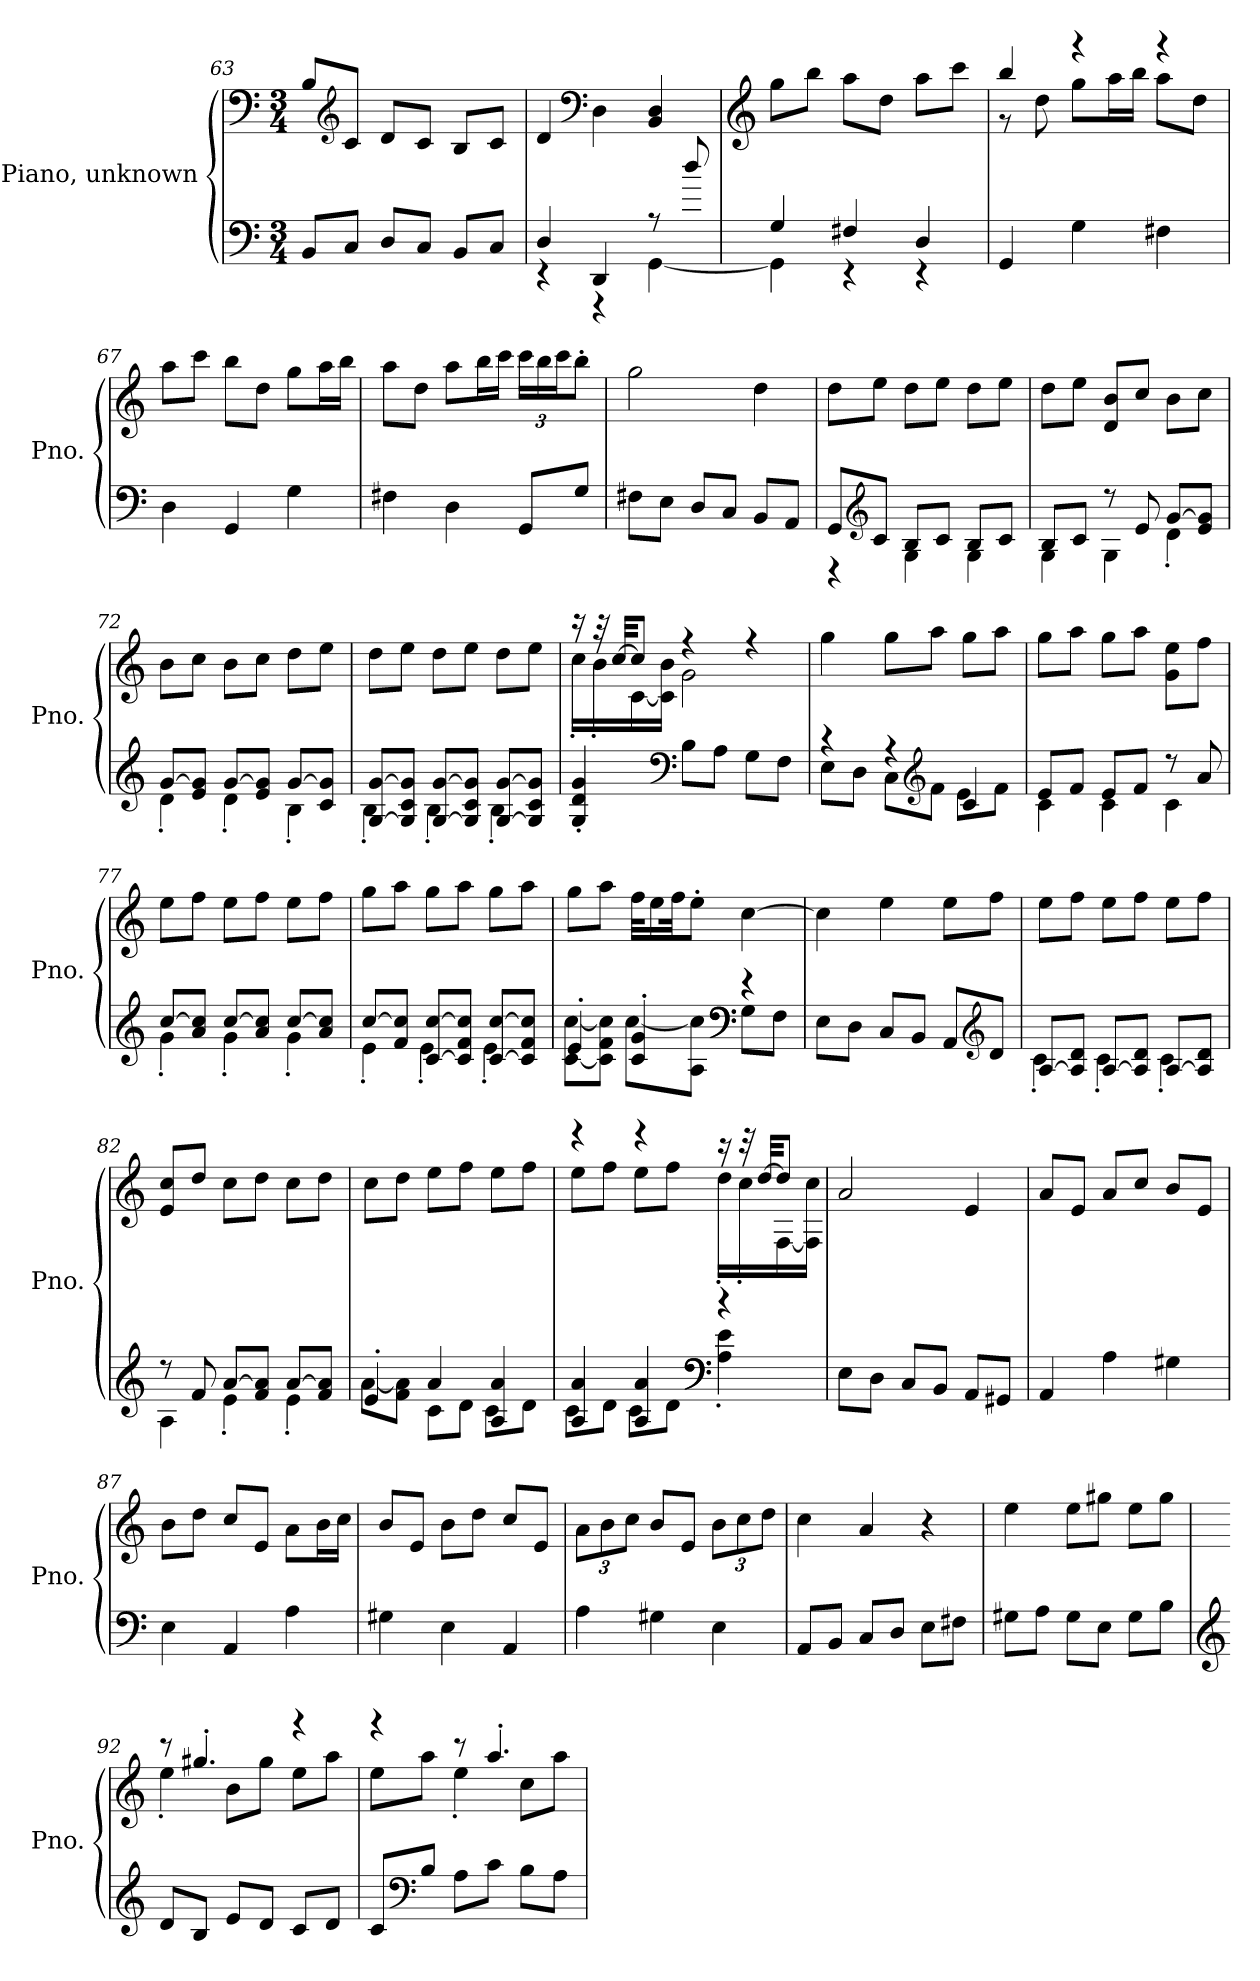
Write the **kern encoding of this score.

**kern	**kern
*part1	*part1
*staff2	*staff1
*I"Piano, unknown	*
*I'Pno.	*
!!LO:LB:g=z
*clefF4	*clefF4
*k[]	*k[]
*M3/4	*M3/4
=63	=63
8BB/L	8B/L
*	*clefG2
8C/J	8c/J
8D/L	8d/L
8C/J	8c/J
8BB/L	8B/L
8C/J	8c/J
=64	=64
*^	*
4D/	4r	4d/
*	*	*clefF4
4DD/	4r	4D\
8r	[4GG\	4BB/ 4D/
8dd/	.	.
=65	=65	=65
*	*	*clefG2
4G/	4GG\]	8gg\L
.	.	8bb\J
4F#X/	4r	8aa\L
.	.	8dd\J
4D/	4r	8aa\L
.	.	8ccc\J
*v	*v	*
=66	=66
*	*^
4GG/	4bb/	8r
.	.	8dd\
4G\	4r	8gg\L
.	.	16aa\L
.	.	16bb\JJ
4F#X\	4r	8aa\L
.	.	8dd\J
*	*v	*v
=67	=67
4D\	8aa\L
.	8ccc\J
4GG/	8bb\L
.	8dd\J
4G\	8gg\L
.	16aa\L
.	16bb\JJ
!!LO:LB:g=z
=68	=68
4F#X\	8aa\L
.	8dd\J
4D\	8aa\L
.	16bb\L
.	16ccc\JJ
*	*Xbrackettup
8GG/L	24ccc\LL
.	24bb\
.	24ccc\J
8G/J	8bb'\J
=69	=69
8F#X\L	2gg\
8E\J	.
8D/L	.
8C/J	.
8BB/L	4dd\
8AA/J	.
=70	=70
*^	*
8GG/L	4r	8dd\L
*clefG2	*	*
8c/J	.	8ee\J
8B/L	4G\	8dd\L
8c/J	.	8ee\J
8B/L	4G\	8dd\L
8c/J	.	8ee\J
=71	=71	=71
8B/L	4G\	8dd\L
8c/J	.	8ee\J
8r	4G\	8d/ 8b/L
8e/	.	8cc/J
[8g/L	4d'\	8b\L
8e/ 8g/]J	.	8cc\J
!!LO:PB:g=z
=72	=72	=72
[8g/L	4d'\	8b\L
8e/ 8g/]J	.	8cc\J
[8g/L	4d'\	8b\L
8e/ 8g/]J	.	8cc\J
[8g/L	4B'\	8dd\L
8c/ 8g/]J	.	8ee\J
=73	=73	=73
[8G/ [8g/L	4B'\	8dd\L
8G/] 8c/ 8g/]J	.	8ee\J
[8G/ [8g/L	4B'\	8dd\L
8G/] 8c/ 8g/]J	.	8ee\J
[8G/ [8g/L	4B'\	8dd\L
8G/] 8c/ 8g/]J	.	8ee\J
*v	*v	*
=74	=74
*	*^
4G/' 4d/' 4g/'	16r	16cc'\LL
.	32r	16b'\
.	[32cc/KKL	.
.	8cc/J]	[16c\
.	.	16c\] 16b\JJ
*clefF4	*	*
8B\L	4r	2g\
8A\J	.	.
8G\L	4r	.
8F\J	.	.
*	*v	*v
=75	=75
*^	*
4r	8E\L	4gg\
.	8D\J	.
4r	8C\L	8gg\L
*clefG2	*	*
.	8f\J	8aa\J
4c/	8e\L	8gg\L
.	8f\J	8aa\J
!!LO:LB:g=z
=76	=76	=76
8e/L	4c\	8gg\L
8f/J	.	8aa\J
8e/L	4c\	8gg\L
8f/J	.	8aa\J
8r	4c\	8g\ 8ee\L
8a/	.	8ff\J
=77	=77	=77
[8cc/L	4g'\	8ee\L
8a/ 8cc/]J	.	8ff\J
[8cc/L	4g'\	8ee\L
8a/ 8cc/]J	.	8ff\J
[8cc/L	4g'\	8ee\L
8a/ 8cc/]J	.	8ff\J
=78	=78	=78
[8cc/L	4e'\	8gg\L
8f/ 8cc/]J	.	8aa\J
[8c/ [8cc/L	4e'\	8gg\L
8c/] 8f/ 8cc/]J	.	8aa\J
[8c/ [8cc/L	4e'\	8gg\L
8c/] 8f/ 8cc/]J	.	8aa\J
=79	=79	=79
4e'/	[8c\ [8cc\L	8gg\L
.	8c\] 8f\ 8cc\]J	8aa\J
4c/' 4g/'	[8cc\L	32ff\KLL
.	.	16ee\
.	.	32ff\JK
.	8A\ 8cc\]J	8ee'\J
*clefF4	*	*
4r	8G\L	[4cc\
.	8F\J	.
*v	*v	*
=80	=80
8E\L	4cc\]
8D\J	.
8C/L	4ee\
8BB/J	.
8AA/L	8ee\L
*clefG2	*
8d/J	8ff\J
!!LO:LB:g=z
=81	=81
*^	*
[8A/L	4c'\	8ee\L
8A/] 8d/J	.	8ff\J
[8A/L	4c'\	8ee\L
8A/] 8d/J	.	8ff\J
[8A/L	4c'\	8ee\L
8A/] 8d/J	.	8ff\J
=82	=82	=82
8r	4A\	8e/ 8cc/L
8f/	.	8dd/J
[8a/L	4e'\	8cc\L
8f/ 8a/]J	.	8dd\J
[8a/L	4e'\	8cc\L
8f/ 8a/]J	.	8dd\J
=83	=83	=83
4e'/	[8a\L	8cc\L
.	8f\ 8a\]J	8dd\J
4a/	8c\L	8ee\L
.	8d\J	8ff\J
4A/ 4a/	8c\L	8ee\L
.	8d\J	8ff\J
=84	=84	=84
*	*	*^
4A/ 4a/	8c\L	4r	8ee\L
.	8d\J	.	8ff\J
4A/ 4a/	8c\L	4r	8ee\L
.	8d\J	.	8ff\J
*clefF4	*	*	*
4r	4A\' 4e\'	16r	16dd'\LL
.	.	32r	16cc'\
.	.	[32dd/KKL	.
.	.	8dd/J]	[16F\
.	.	.	16F\] 16cc\JJ
*v	*v	*	*
*	*v	*v
!!LO:LB:g=z
=85	=85
8E\L	2a/
8D\J	.
8C/L	.
8BB/J	.
8AA/L	4e/
8GG#X/J	.
=86	=86
4AA/	8a/L
.	8e/J
4A\	8a/L
.	8cc/J
4G#X\	8b/L
.	8e/J
=87	=87
4E\	8b\L
.	8dd\J
4AA/	8cc/L
.	8e/J
4A\	8a\L
.	16b\L
.	16cc\JJ
=88	=88
4G#X\	8b/L
.	8e/J
4E\	8b\L
.	8dd\J
4AA/	8cc/L
.	8e/J
=89	=89
4A\	12a\L
.	12b\
.	12cc\J
4G#X\	8b/L
.	8e/J
4E\	12b\L
.	12cc\
.	12dd\J
=90	=90
8AA/L	4cc\
8BB/J	.
8C/L	4a/
8D/J	.
8E\L	4r
8F#X\J	.
!!LO:LB:g=z
=91	=91
8G#X\L	4ee\
8A\J	.
8G#\L	8ee\L
8E\J	8gg#X\J
8G#\L	8ee\L
8B\J	8gg#\J
=92	=92
*clefG2	*
*	*^
8d/L	8r	4ee'\
8B/J	4.gg#X'/	.
8e/L	.	8b\L
8d/J	.	8gg#\J
8c/L	4r	8ee\L
8d/J	.	8aa\J
=93	=93	=93
8c/L	4r	8ee\L
*clefF4	*	*
8B/J	.	8aa\J
8A\L	8r	4ee'\
8c\J	4.aa'/	.
8B\L	.	8cc\L
8A\J	.	8aa\J
*	*v	*v
=	=
*-	*-
